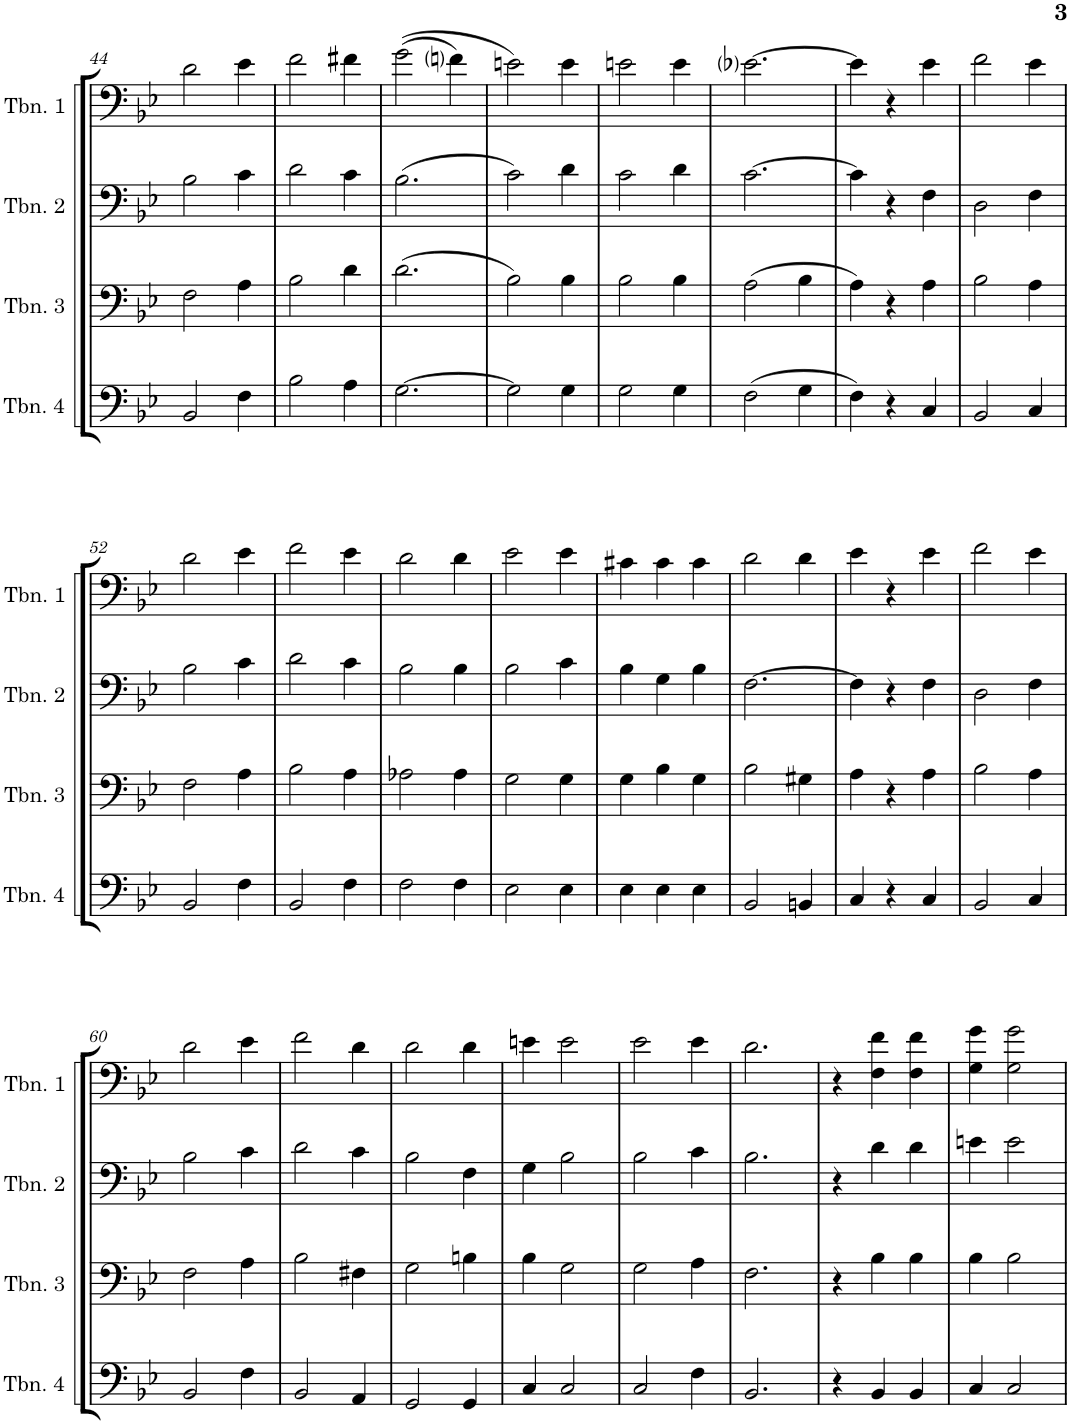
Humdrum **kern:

**kern	**kern	**kern	**kern
*part4	*part3	*part2	*part1
*staff4	*staff3	*staff2	*staff1
*I"Trombone 4	*I"Trombone 3	*I"Trombone 2 (melody)	*I"Trombone 1
*I'Tbn. 4	*I'Tbn. 3	*I'Tbn. 2	*I'Tbn. 1
!!LO:PB:g=z
*clefF4	*clefF4	*clefF4	*clefF4
*k[b-e-]	*k[b-e-]	*k[b-e-]	*k[b-e-]
*M3/4	*M3/4	*M3/4	*M3/4
=44	=44	=44	=44
2BB-/	2F\	2B-\	2d\
4F\	4A\	4c\	4e-\
=45	=45	=45	=45
2B-\	2B-\	2d\	2f\
4A\	4d\	4c\	4f#X\
=46	=46	=46	=46
[2.G\	(2.d\	(2.B-\	((2g\
.	.	.	4fni\)
=47	=47	=47	=47
2G\]	2B-\)	2c\)	2en\)
4G\	4B-\	4d\	4e\
=48	=48	=48	=48
2G\	2B-\	2c\	2en\
4G\	4B-\	4d\	4e\
=49	=49	=49	=49
(2F\	(2A\	[2.c\	[2.e-i\
4G\	4B-\	.	.
=50	=50	=50	=50
4F\)	4A\)	4c\]	4e-\]
4r	4r	4r	4r
4C/	4A\	4F\	4e-\
=51	=51	=51	=51
2BB-/	2B-\	2D\	2f\
4C/	4A\	4F\	4e-\
!!LO:LB:g=z
=52	=52	=52	=52
2BB-/	2F\	2B-\	2d\
4F\	4A\	4c\	4e-\
=53	=53	=53	=53
2BB-/	2B-\	2d\	2f\
4F\	4A\	4c\	4e-\
=54	=54	=54	=54
2F\	2A-X\	2B-\	2d\
4F\	4A-\	4B-\	4d\
=55	=55	=55	=55
2E-\	2G\	2B-\	2e-\
4E-\	4G\	4c\	4e-\
=56	=56	=56	=56
4E-\	4G\	4B-\	4c#X\
4E-\	4B-\	4G\	4c#\
4E-\	4G\	4B-\	4c#\
=57	=57	=57	=57
2BB-/	2B-\	[2.F\	2d\
4BBn/	4G#X\	.	4d\
=58	=58	=58	=58
4C/	4A\	4F\]	4e-\
4r	4r	4r	4r
4C/	4A\	4F\	4e-\
=59	=59	=59	=59
2BB-/	2B-\	2D\	2f\
4C/	4A\	4F\	4e-\
!!LO:LB:g=z
=60	=60	=60	=60
2BB-/	2F\	2B-\	2d\
4F\	4A\	4c\	4e-\
=61	=61	=61	=61
2BB-/	2B-\	2d\	2f\
4AA/	4F#X\	4c\	4d\
=62	=62	=62	=62
2GG/	2G\	2B-\	2d\
4GG/	4Bn\	4F\	4d\
=63	=63	=63	=63
4C/	4B-\	4G\	4en\
2C/	2G\	2B-\	2e\
=64	=64	=64	=64
2C/	2G\	2B-\	2e-\
4F\	4A\	4c\	4e-\
=65	=65	=65	=65
2.BB-/	2.F\	2.B-\	2.d\
=66	=66	=66	=66
4r	4r	4r	4r
4BB-/	4B-\	4d\	4F\ 4f\
4BB-/	4B-\	4d\	4F\ 4f\
=67	=67	=67	=67
4C/	4B-\	4en\	4G\ 4g\
2C/	2B-\	2e\	2G\ 2g\
=	=	=	=
*-	*-	*-	*-
